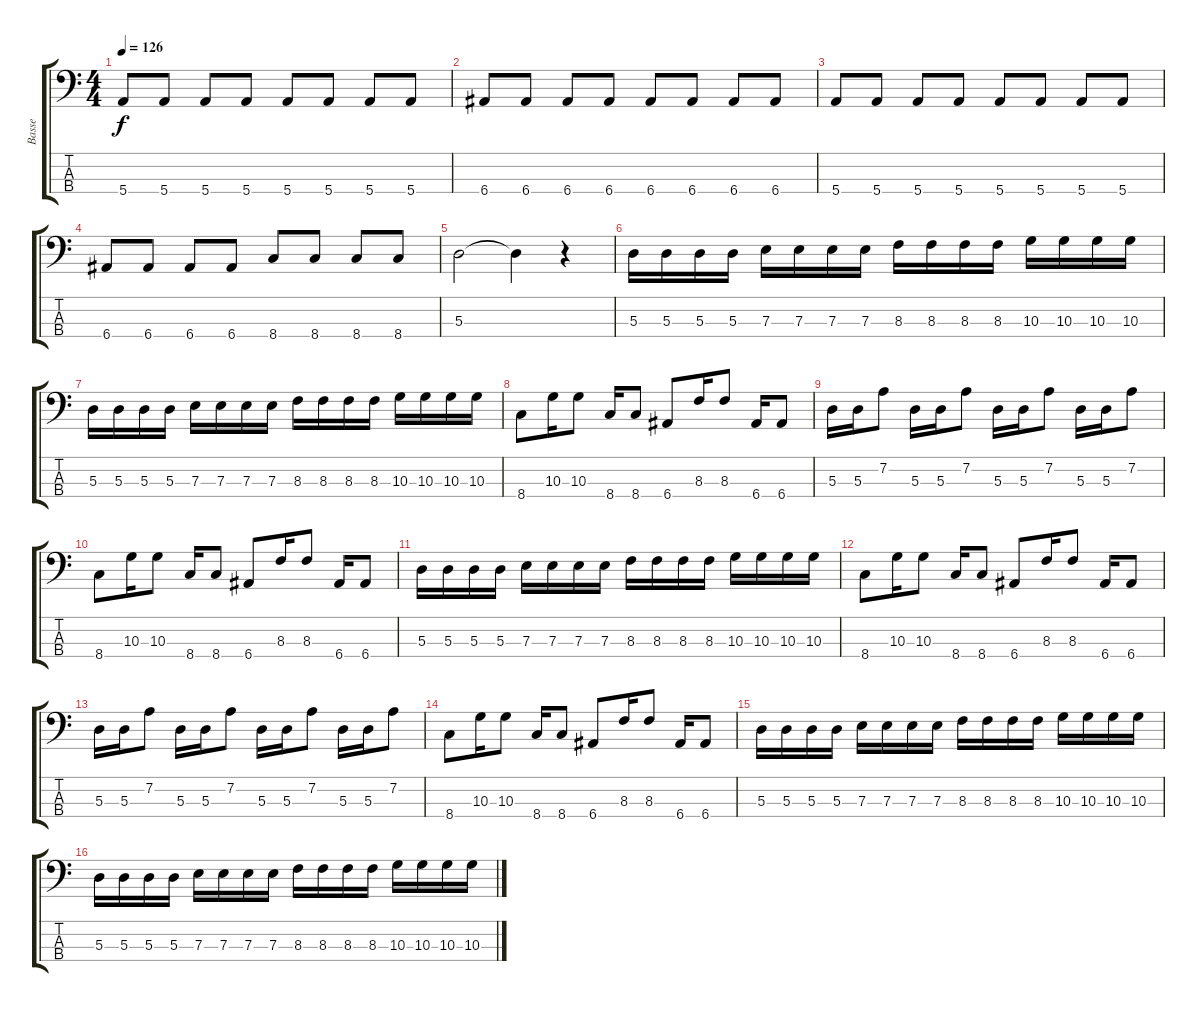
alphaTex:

\track ("Basse" "Basse") {instrument electricbassfinger}
\staff {score tabs}
\tuning (G2 D2 A1 E1) {hide}
\ts (4 4)
\tempo 126
\clef f4
\ks c
5.4.8{dy f} 5.4.8 5.4.8 5.4.8 5.4.8 5.4.8 5.4.8 5.4.8 |
6.4.8 6.4.8 6.4.8 6.4.8 6.4.8 6.4.8 6.4.8 6.4.8 |
5.4.8 5.4.8 5.4.8 5.4.8 5.4.8 5.4.8 5.4.8 5.4.8 |
6.4.8 6.4.8 6.4.8 6.4.8 8.4.8 8.4.8 8.4.8 8.4.8 |
5.3.2 5.3{t}.4 r.4 |
5.3.16 5.3.16 5.3.16 5.3.16 7.3.16 7.3.16 7.3.16 7.3.16 8.3.16 8.3.16 8.3.16 8.3.16 10.3.16 10.3.16 10.3.16 10.3.16 |
5.3.16 5.3.16 5.3.16 5.3.16 7.3.16 7.3.16 7.3.16 7.3.16 8.3.16 8.3.16 8.3.16 8.3.16 10.3.16 10.3.16 10.3.16 10.3.16 |
8.4.8 10.3.16 10.3.8 8.4.16 8.4.8 6.4.8 8.3.16 8.3.8 6.4.16 6.4.8 |
5.3.16 5.3.16 7.2.8 5.3.16 5.3.16 7.2.8 5.3.16 5.3.16 7.2.8 5.3.16 5.3.16 7.2.8 |
8.4.8 10.3.16 10.3.8 8.4.16 8.4.8 6.4.8 8.3.16 8.3.8 6.4.16 6.4.8 |
5.3.16 5.3.16 5.3.16 5.3.16 7.3.16 7.3.16 7.3.16 7.3.16 8.3.16 8.3.16 8.3.16 8.3.16 10.3.16 10.3.16 10.3.16 10.3.16 |
8.4.8 10.3.16 10.3.8 8.4.16 8.4.8 6.4.8 8.3.16 8.3.8 6.4.16 6.4.8 |
5.3.16 5.3.16 7.2.8 5.3.16 5.3.16 7.2.8 5.3.16 5.3.16 7.2.8 5.3.16 5.3.16 7.2.8 |
8.4.8 10.3.16 10.3.8 8.4.16 8.4.8 6.4.8 8.3.16 8.3.8 6.4.16 6.4.8 |
5.3.16 5.3.16 5.3.16 5.3.16 7.3.16 7.3.16 7.3.16 7.3.16 8.3.16 8.3.16 8.3.16 8.3.16 10.3.16 10.3.16 10.3.16 10.3.16 |
5.3.16 5.3.16 5.3.16 5.3.16 7.3.16 7.3.16 7.3.16 7.3.16 8.3.16 8.3.16 8.3.16 8.3.16 10.3.16 10.3.16 10.3.16 10.3.16
